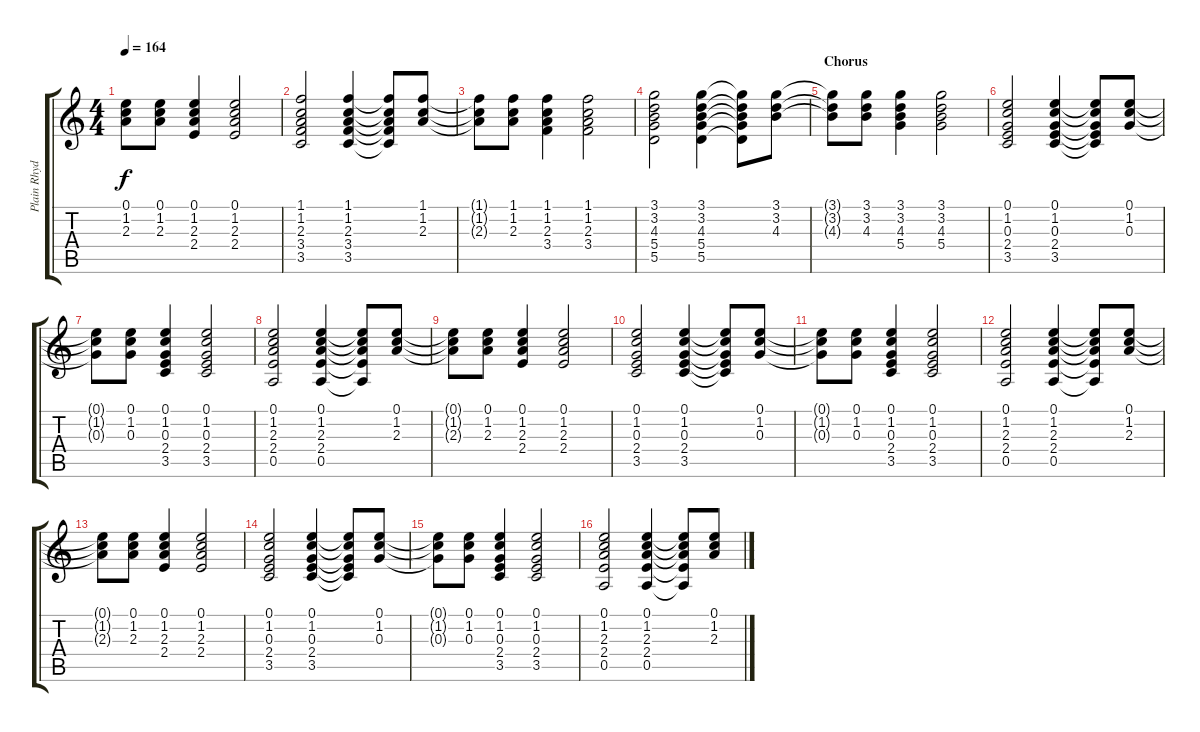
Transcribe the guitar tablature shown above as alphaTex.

\track ("Plain Rhydhm" "Plain Rhyd") {instrument acousticguitarnylon}
\staff {score tabs}
\tuning (E4 B3 G3 D3 A2 E2) {hide}
\ts (4 4)
\tempo 164
\clef g2
\ks c
(0.1{t} 1.2{t} 2.3{t}).8{dy f} (0.1 1.2 2.3).8 (0.1 1.2 2.3 2.4).4 (0.1 1.2 2.3 2.4).2 |
(1.1 1.2 2.3 3.4 3.5).2 (1.1 1.2 2.3 3.4 3.5).4 (1.1{t} 1.2{t} 2.3{t} 3.4{t} 3.5{t}).8 (1.1 1.2 2.3).8 |
(1.1{t} 1.2{t} 2.3{t}).8 (1.1 1.2 2.3).8 (1.1 1.2 2.3 3.4).4 (1.1 1.2 2.3 3.4).2 |
(3.1 3.2 4.3 5.4 5.5).2 (3.1 3.2 4.3 5.4 5.5).4 (3.1{t} 3.2{t} 4.3{t} 5.4{t} 5.5{t}).8 (3.1 3.2 4.3).8 |
\section ("" "Chorus")
(3.1{t} 3.2{t} 4.3{t}).8 (3.1 3.2 4.3).8 (3.1 3.2 4.3 5.4).4 (3.1 3.2 4.3 5.4).2 |
(0.1 1.2 0.3 2.4 3.5).2 (0.1 1.2 0.3 2.4 3.5).4 (0.1{t} 1.2{t} 0.3{t} 2.4{t} 3.5{t}).8 (0.1 1.2 0.3).8 |
(0.1{t} 1.2{t} 0.3{t}).8 (0.1 1.2 0.3).8 (0.1 1.2 0.3 2.4 3.5).4 (0.1 1.2 0.3 2.4 3.5).2 |
(0.1 1.2 2.3 2.4 0.5).2 (0.1 1.2 2.3 2.4 0.5).4 (0.1{t} 1.2{t} 2.3{t} 2.4{t} 0.5{t}).8 (0.1 1.2 2.3).8 |
(0.1{t} 1.2{t} 2.3{t}).8 (0.1 1.2 2.3).8 (0.1 1.2 2.3 2.4).4 (0.1 1.2 2.3 2.4).2 |
(0.1 1.2 0.3 2.4 3.5).2 (0.1 1.2 0.3 2.4 3.5).4 (0.1{t} 1.2{t} 0.3{t} 2.4{t} 3.5{t}).8 (0.1 1.2 0.3).8 |
(0.1{t} 1.2{t} 0.3{t}).8 (0.1 1.2 0.3).8 (0.1 1.2 0.3 2.4 3.5).4 (0.1 1.2 0.3 2.4 3.5).2 |
(0.1 1.2 2.3 2.4 0.5).2 (0.1 1.2 2.3 2.4 0.5).4 (0.1{t} 1.2{t} 2.3{t} 2.4{t} 0.5{t}).8 (0.1 1.2 2.3).8 |
(0.1{t} 1.2{t} 2.3{t}).8 (0.1 1.2 2.3).8 (0.1 1.2 2.3 2.4).4 (0.1 1.2 2.3 2.4).2 |
(0.1 1.2 0.3 2.4 3.5).2 (0.1 1.2 0.3 2.4 3.5).4 (0.1{t} 1.2{t} 0.3{t} 2.4{t} 3.5{t}).8 (0.1 1.2 0.3).8 |
(0.1{t} 1.2{t} 0.3{t}).8 (0.1 1.2 0.3).8 (0.1 1.2 0.3 2.4 3.5).4 (0.1 1.2 0.3 2.4 3.5).2 |
(0.1 1.2 2.3 2.4 0.5).2 (0.1 1.2 2.3 2.4 0.5).4 (0.1{t} 1.2{t} 2.3{t} 2.4{t} 0.5{t}).8 (0.1 1.2 2.3).8
